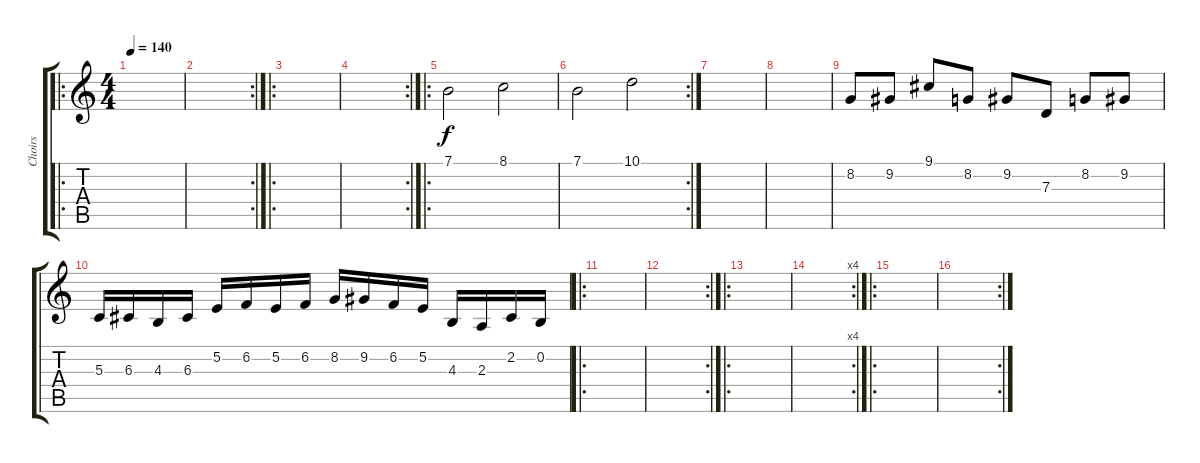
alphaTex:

\track ("Choirs" "Choirs") {instrument choiraahs}
\staff {score tabs}
\tuning (E4 B3 G3 D3 A2 E2) {hide}
\ro
\ts (4 4)
\tempo 140
\clef g2
\ks c
|
\rc 2
|
\ro
|
\rc 2
|
\ro
7.1.2 8.1.2 |
\rc 2
7.1.2 10.1.2 |
|
|
8.2.8 9.2.8 9.1.8 8.2.8 9.2.8 7.3.8 8.2.8 9.2.8 |
5.3.16 6.3.16 4.3.16 6.3.16 5.2.16 6.2.16 5.2.16 6.2.16 8.2.16 9.2.16 6.2.16 5.2.16 4.3.16 2.3.16 2.2.16 0.2.16 |
\ro
|
\rc 2
|
\ro
|
\rc 4
|
\ro
|
\rc 2
